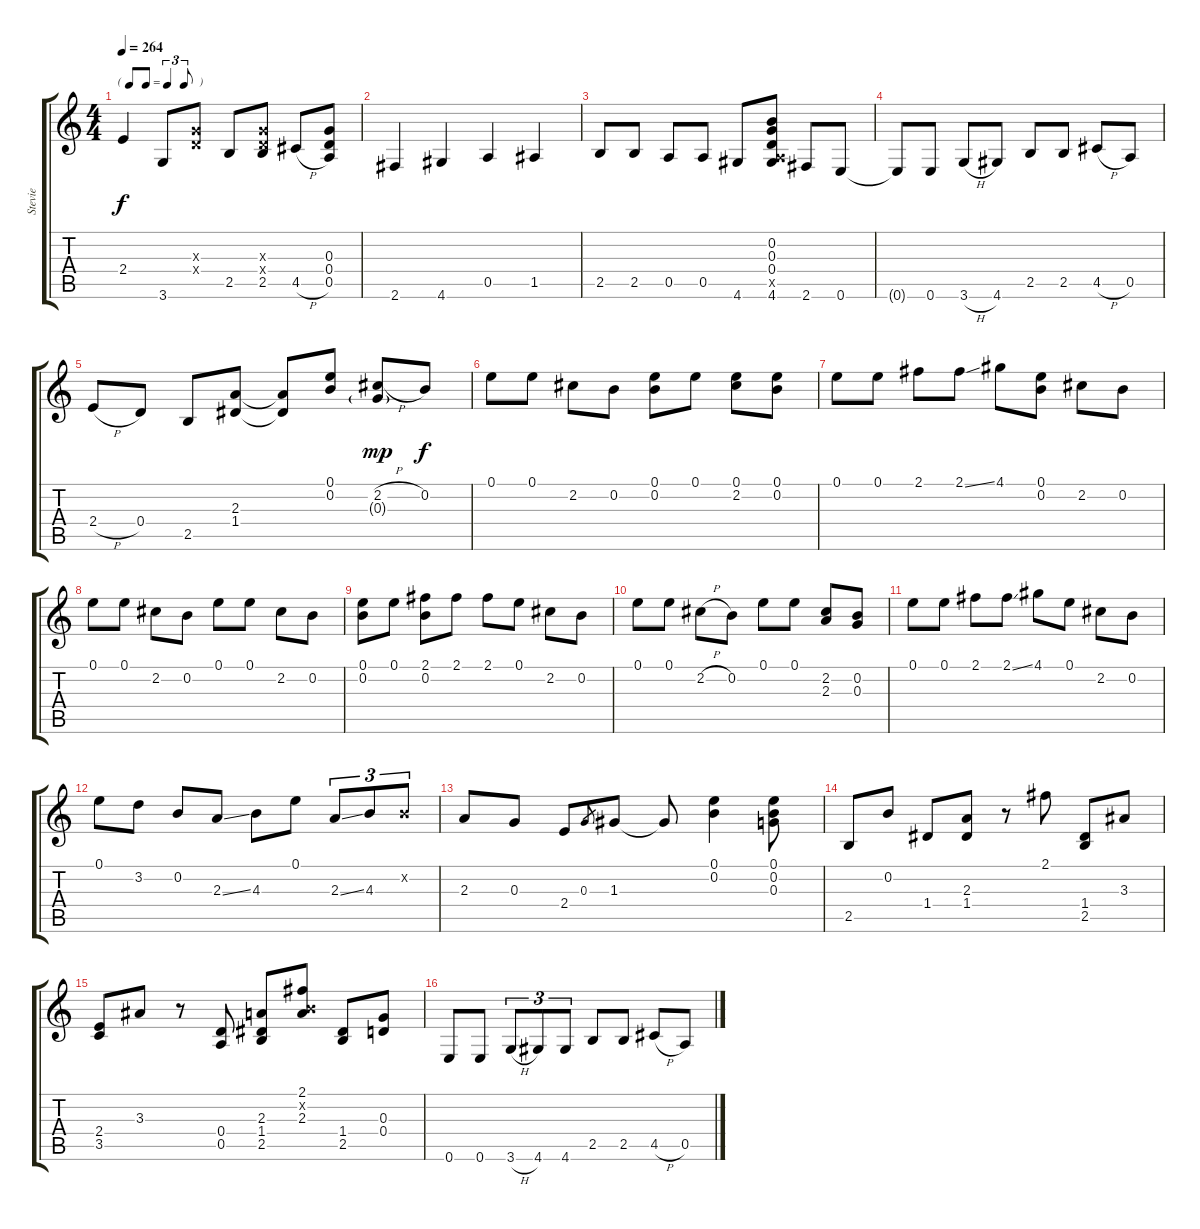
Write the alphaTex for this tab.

\track ("Stevie" "Stevie") {instrument distortionguitar}
\staff {score tabs}
\tuning (E4 B3 G3 D3 A2 E2) {hide}
\ts (4 4)
\tf triplet8th
\tempo 264
\clef g2
\ks c
2.4.4{dy f} 3.6.8 (0.3{x} 0.4{x}).8 2.5.8 (0.3{x} 0.4{x} 2.5).8 4.5{h}.8 (0.3 0.4 0.5).8 |
2.6.4 4.6.4 0.5.4 1.5.4 |
2.5.8 2.5.8 0.5.8 0.5.8 4.6.8 (0.2 0.3 0.4 0.5{x} 4.6).8 2.6.8 0.6.8 |
0.6{t}.8 0.6.8 3.6{h}.8 4.6.8 2.5.8 2.5.8 4.5{h}.8 0.5.8 |
2.4{h}.8 0.4.8 2.5.8 (2.3 1.4).8 (2.3{t} 1.4{t}).8 (0.1 0.2).8 (2.2{h} 0.3{g}).8{dy mp} 0.2.8{dy f} |
0.1.8 0.1.8 2.2.8 0.2.8 (0.1 0.2).8 0.1.8 (0.1 2.2).8 (0.1 0.2).8 |
0.1.8 0.1.8 2.1.8 2.1{ss}.8 4.1.8 (0.1 0.2).8 2.2.8 0.2.8 |
0.1.8 0.1.8 2.2.8 0.2.8 0.1.8 0.1.8 2.2.8 0.2.8 |
(0.1 0.2).8 0.1.8 (2.1 0.2).8 2.1.8 2.1.8 0.1.8 2.2.8 0.2.8 |
0.1.8 0.1.8 2.2{h}.8 0.2.8 0.1.8 0.1.8 (2.2 2.3).8 (0.2 0.3).8 |
0.1.8 0.1.8 2.1.8 2.1{ss}.8 4.1.8 0.1.8 2.2.8 0.2.8 |
0.1.8 3.2.8 0.2.8 2.3{ss}.8 4.3.8 0.1.8 2.3{ss}.8{tu (3 2)} 4.3.8{tu (3 2)} 0.2{x}.8{tu (3 2)} |
2.3.8 0.3.8 2.4.8 0.3.8{gr} 1.3.8 1.3{t}.8 (0.1 0.2).4 (0.1 0.2 0.3).8 |
2.5.8 0.2.8 1.4.8 (2.3 1.4).8 r.8 2.1.8 (1.4 2.5).8 3.3.8 |
(2.4 3.5).8 3.3.8 r.8 (0.4 0.5).8 (2.3 1.4 2.5).8 (2.1 0.2{x} 2.3).8 (1.4 2.5).8 (0.3 0.4).8 |
0.6.8 0.6.8 3.6{h}.8{tu (3 2)} 4.6.8{tu (3 2)} 4.6.8{tu (3 2)} 2.5.8 2.5.8 4.5{h}.8 0.5.8
